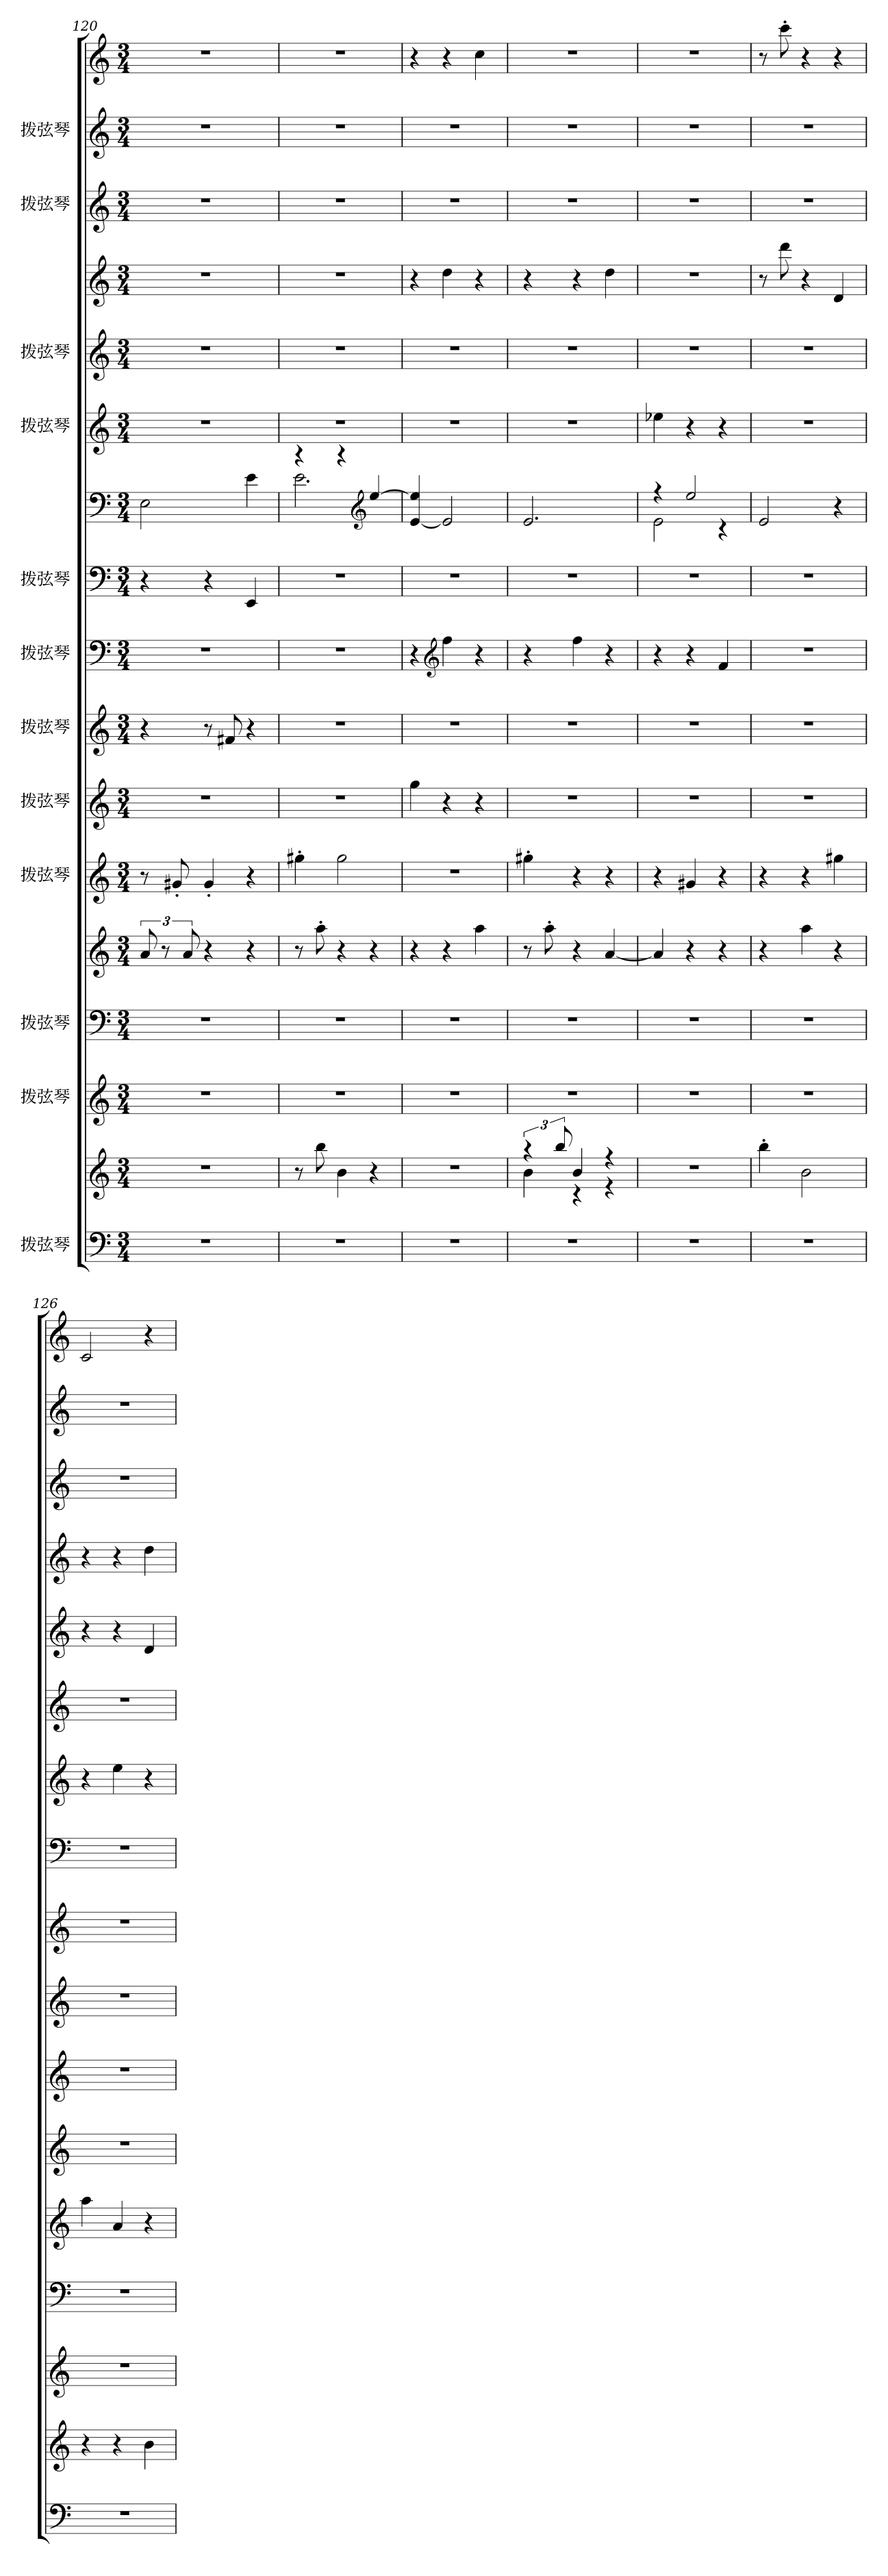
**kern	**kern	**kern	**kern	**kern	**kern	**kern	**kern	**kern	**kern	**kern	**kern	**kern	**kern	**kern	**kern	**kern
*part12	*part12	*part11	*part10	*part10	*part9	*part8	*part7	*part6	*part5	*part5	*part4	*part3	*part3	*part2	*part1	*part1
*staff17	*staff16	*staff15	*staff14	*staff13	*staff12	*staff11	*staff10	*staff9	*staff8	*staff7	*staff6	*staff5	*staff4	*staff3	*staff2	*staff1
*I"拨弦琴	*	*I"拨弦琴	*I"拨弦琴	*	*I"拨弦琴	*I"拨弦琴	*I"拨弦琴	*I"拨弦琴	*I"拨弦琴	*	*I"拨弦琴	*I"拨弦琴	*	*I"拨弦琴	*I"拨弦琴	*
*clefF4	*clefG2	*clefG2	*clefF4	*clefG2	*clefG2	*clefG2	*clefG2	*clefF4	*clefF4	*clefF4	*clefG2	*clefG2	*clefG2	*clefG2	*clefG2	*clefG2
*k[]	*k[]	*k[]	*k[]	*k[]	*k[]	*k[]	*k[]	*k[]	*k[]	*k[]	*k[]	*k[]	*k[]	*k[]	*k[]	*k[]
*M3/4	*M3/4	*M3/4	*M3/4	*M3/4	*M3/4	*M3/4	*M3/4	*M3/4	*M3/4	*M3/4	*M3/4	*M3/4	*M3/4	*M3/4	*M3/4	*M3/4
=120	=120	=120	=120	=120	=120	=120	=120	=120	=120	=120	=120	=120	=120	=120	=120	=120
2.r	2.r	2.r	2.r	12a/	8r	2.r	4r	2.r	4r	2E\	2.r	2.r	2.r	2.r	2.r	2.r
.	.	.	.	12r	.	.	.	.	.	.	.	.	.	.	.	.
.	.	.	.	.	8g#X'/	.	.	.	.	.	.	.	.	.	.	.
.	.	.	.	12a/	.	.	.	.	.	.	.	.	.	.	.	.
.	.	.	.	4r	4g#'/	.	8r	.	4r	.	.	.	.	.	.	.
.	.	.	.	.	.	.	8f#X/	.	.	.	.	.	.	.	.	.
.	.	.	.	4r	4r	.	4r	.	4EE/	4e\	.	.	.	.	.	.
=121	=121	=121	=121	=121	=121	=121	=121	=121	=121	=121	=121	=121	=121	=121	=121	=121
*	*	*	*	*	*	*	*	*	*	*^	*	*	*	*	*	*
2.r	8r	2.r	2.r	8r	4gg#X'\	2.r	2.r	2.r	2.r	4r	2.e\	2.r	2.r	2.r	2.r	2.r	2.r
.	8bb\	.	.	8aa'\	.	.	.	.	.	.	.	.	.	.	.	.	.
.	4b\	.	.	4r	2gg#\	.	.	.	.	4r	.	.	.	.	.	.	.
*	*	*	*	*	*	*	*	*	*	*clefG2	*	*	*	*	*	*	*
.	4r	.	.	4r	.	.	.	.	.	[4ee/	.	.	.	.	.	.	.
*	*	*	*	*	*	*	*	*	*	*v	*v	*	*	*	*	*	*
!!LO:PB:g=z
=122	=122	=122	=122	=122	=122	=122	=122	=122	=122	=122	=122	=122	=122	=122	=122	=122
2.r	2.r	2.r	2.r	4r	2.r	4gg\	2.r	4r	2.r	[4e/ 4ee/]	2.r	2.r	4r	2.r	2.r	4r
*	*	*	*	*	*	*	*	*clefG2	*	*	*	*	*	*	*	*
.	.	.	.	4r	.	4r	.	4ff\	.	2e/]	.	.	4dd\	.	.	4r
.	.	.	.	4aa\	.	4r	.	4r	.	.	.	.	4r	.	.	4cc\
=123	=123	=123	=123	=123	=123	=123	=123	=123	=123	=123	=123	=123	=123	=123	=123	=123
*	*^	*	*	*	*	*	*	*	*	*	*	*	*	*	*	*
2.r	6r	4b\	2.r	2.r	8r	4gg#X'\	2.r	2.r	4r	2.r	2.e/	2.r	2.r	4r	2.r	2.r	2.r
.	.	.	.	.	8aa'\	.	.	.	.	.	.	.	.	.	.	.	.
.	12bb/	.	.	.	.	.	.	.	.	.	.	.	.	.	.	.	.
.	4b/	4r	.	.	4r	4r	.	.	4ff\	.	.	.	.	4r	.	.	.
.	4r	4r	.	.	[4a/	4r	.	.	4r	.	.	.	.	4dd\	.	.	.
*	*v	*v	*	*	*	*	*	*	*	*	*	*	*	*	*	*	*
=124	=124	=124	=124	=124	=124	=124	=124	=124	=124	=124	=124	=124	=124	=124	=124	=124
*	*	*	*	*	*	*	*	*	*	*^	*	*	*	*	*	*
2.r	2.r	2.r	2.r	4a/]	4r	2.r	2.r	4r	2.r	4r	2e\	4ee-X\	2.r	2.r	2.r	2.r	2.r
.	.	.	.	4r	4g#X/	.	.	4r	.	2ee/	.	4r	.	.	.	.	.
.	.	.	.	4r	4r	.	.	4f/	.	.	4r	4r	.	.	.	.	.
*	*	*	*	*	*	*	*	*	*	*v	*v	*	*	*	*	*	*
=125	=125	=125	=125	=125	=125	=125	=125	=125	=125	=125	=125	=125	=125	=125	=125	=125
2.r	4bb'\	2.r	2.r	4r	4r	2.r	2.r	2.r	2.r	2e/	2.r	2.r	8r	2.r	2.r	8r
.	.	.	.	.	.	.	.	.	.	.	.	.	8ddd\	.	.	8ccc'\
.	2b\	.	.	4aa\	4r	.	.	.	.	.	.	.	4r	.	.	4r
.	.	.	.	4r	4gg#X\	.	.	.	.	4r	.	.	4d/	.	.	4r
=126	=126	=126	=126	=126	=126	=126	=126	=126	=126	=126	=126	=126	=126	=126	=126	=126
2.r	4r	2.r	2.r	4aa\	2.r	2.r	2.r	2.r	2.r	4r	2.r	4r	4r	2.r	2.r	2c/
.	4r	.	.	4a/	.	.	.	.	.	4ee\	.	4r	4r	.	.	.
.	4b\	.	.	4r	.	.	.	.	.	4r	.	4d/	4dd\	.	.	4r
=	=	=	=	=	=	=	=	=	=	=	=	=	=	=	=	=
*-	*-	*-	*-	*-	*-	*-	*-	*-	*-	*-	*-	*-	*-	*-	*-	*-
